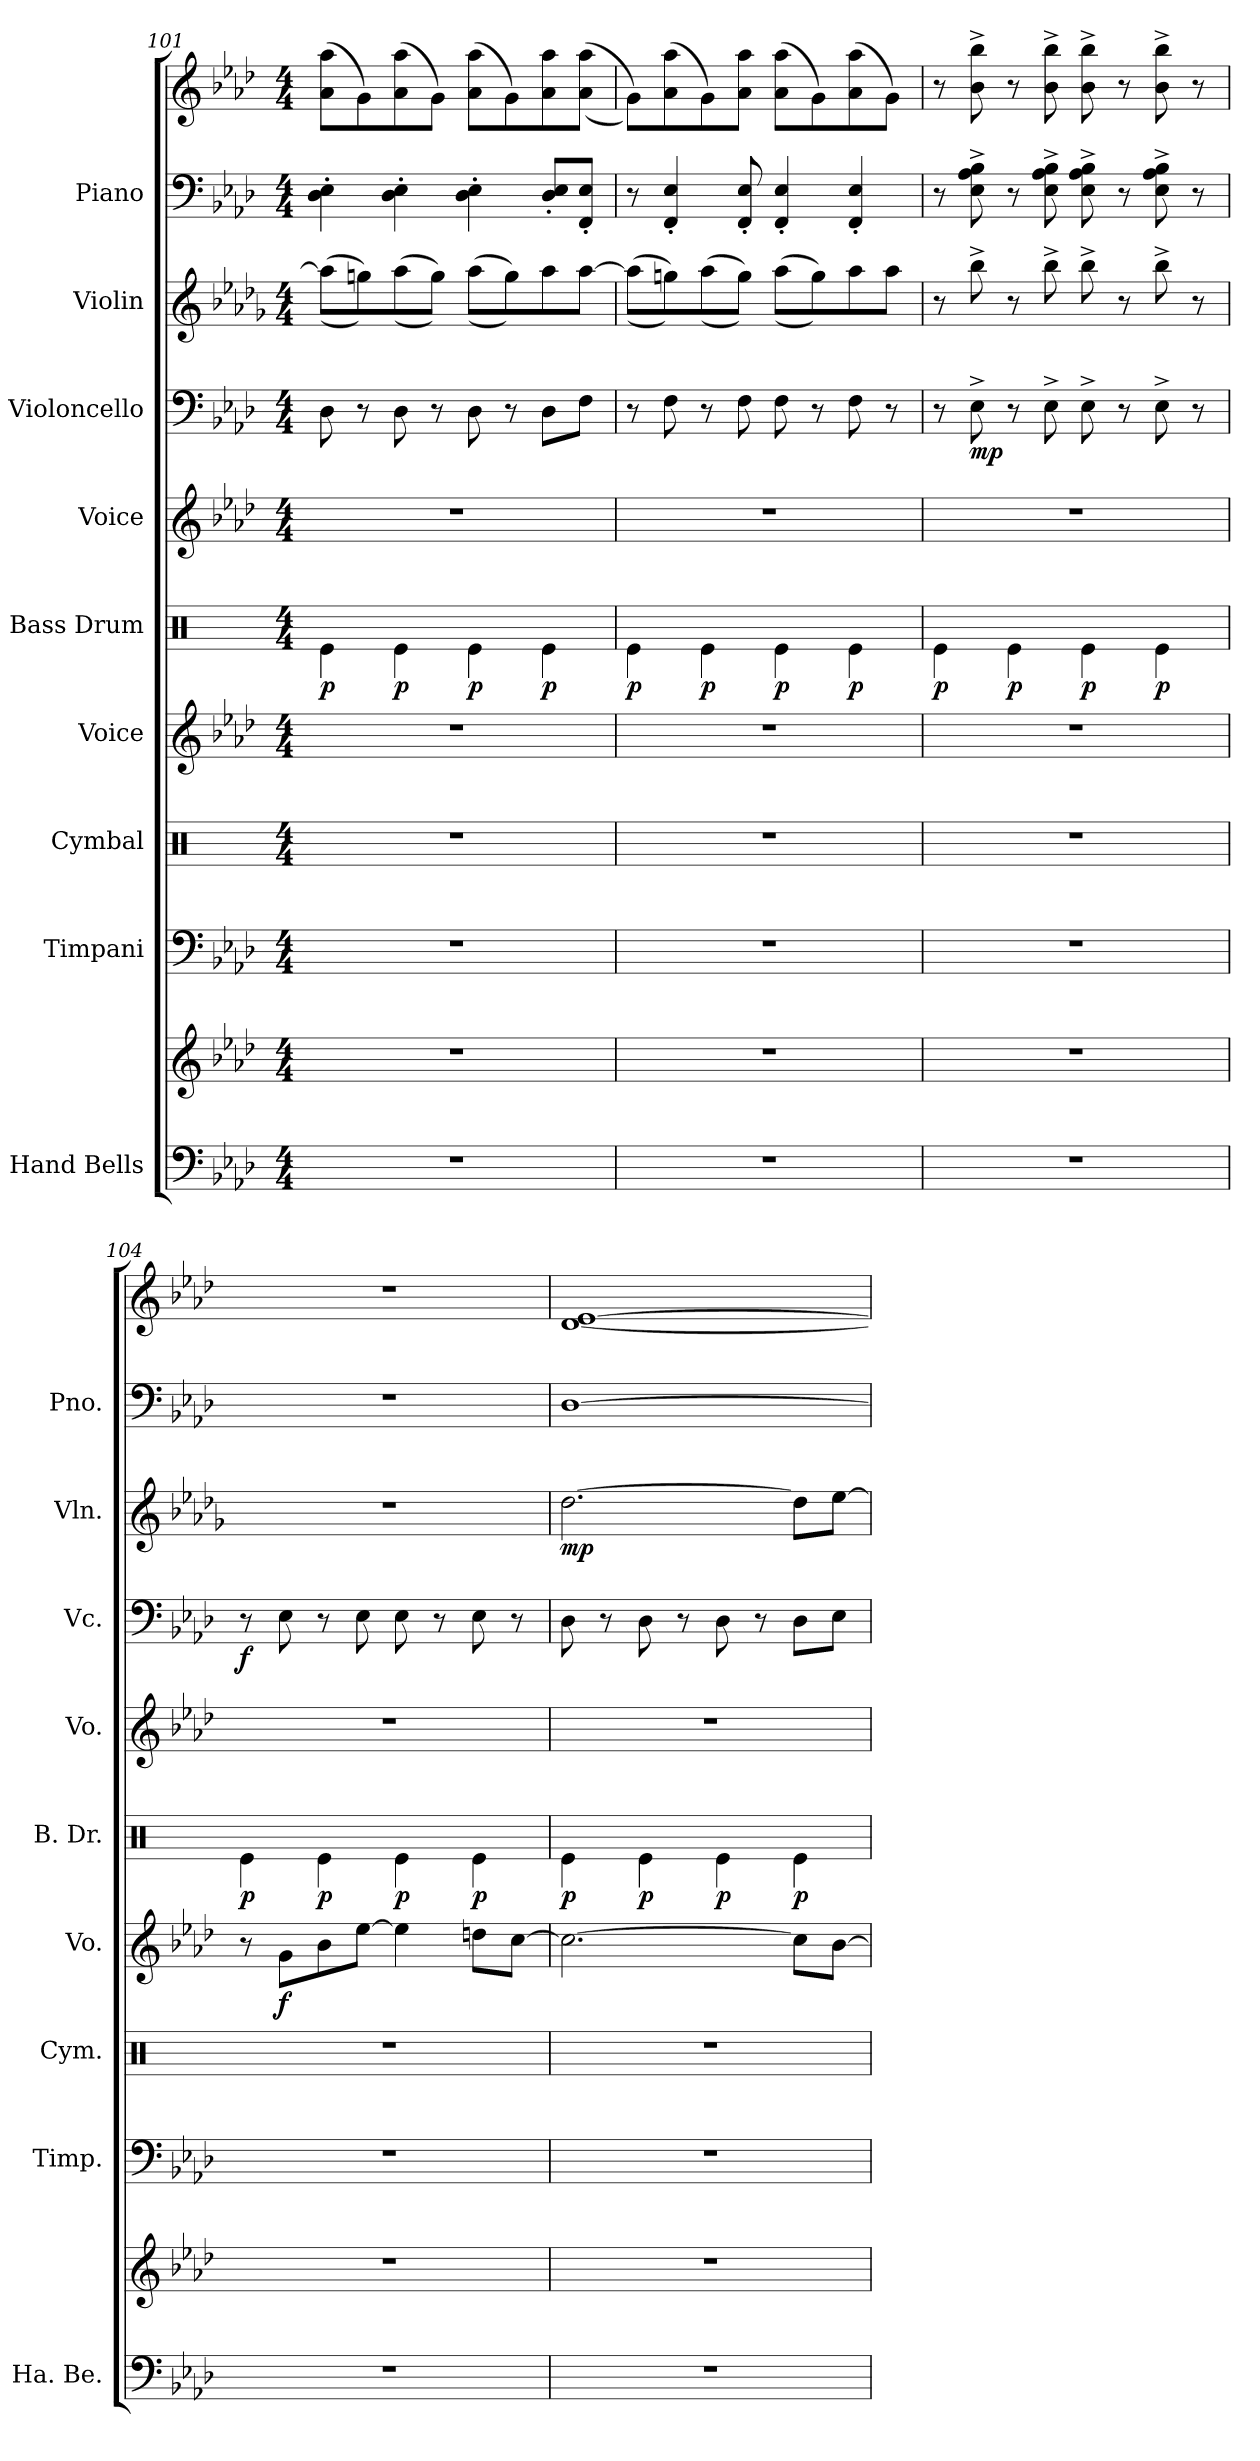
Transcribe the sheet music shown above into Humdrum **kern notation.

**kern	**kern	**kern	**kern	**kern	**dynam	**kern	**dynam	**kern	**kern	**dynam	**kern	**dynam	**kern	**kern
*part9	*part9	*part8	*part7	*part6	*part6	*part5	*part5	*part4	*part3	*part3	*part2	*part2	*part1	*part1
*staff11	*staff10	*staff9	*staff8	*staff7	*staff7	*staff6	*staff6	*staff5	*staff4	*staff4	*staff3	*staff3	*staff2	*staff1
*I"Hand Bells	*	*I"Timpani	*I"Cymbal	*I"Voice	*	*I"Bass Drum	*	*I"Voice	*I"Violoncello	*	*I"Violin	*	*I"Piano	*
*I'Ha. Be.	*	*I'Timp.	*I'Cym.	*I'Vo.	*	*I'B. Dr.	*	*I'Vo.	*I'Vc.	*	*I'Vln.	*	*I'Pno.	*
*clefF4	*clefG2	*clefF4	*clefX	*clefG2	*	*clefX	*	*clefG2	*clefF4	*	*clefG2	*	*clefF4	*clefG2
*k[b-e-a-d-]	*k[b-e-a-d-]	*k[b-e-a-d-]	*k[]	*k[b-e-a-d-]	*	*k[]	*	*k[b-e-a-d-]	*k[b-e-a-d-]	*	*k[b-e-a-d-g-]	*	*k[b-e-a-d-]	*k[b-e-a-d-]
*M4/4	*M4/4	*M4/4	*M4/4	*M4/4	*	*M4/4	*	*M4/4	*M4/4	*	*M4/4	*	*M4/4	*M4/4
=101	=101	=101	=101	=101	=101	=101	=101	=101	=101	=101	=101	=101	=101	=101
!	!	!	!	!	!	!	!LO:DY:b	!	!	!	!	!	!	!
1r	1r	1r	1r	1r	.	4Re\	p	1r	8D-\	.	((8aa-\L]	.	4D-\' 4E-\'	(8a-\ 8aa-\L
.	.	.	.	.	.	.	.	.	8r	.	8ggn\))	.	.	8g\)
!	!	!	!	!	!	!	!LO:DY:b	!	!	!	!	!	!	!
.	.	.	.	.	.	4Re\	p	.	8D-\	.	((8aa-\	.	4D-\' 4E-\'	(8a-\ 8aa-\
.	.	.	.	.	.	.	.	.	8r	.	8gg\J))	.	.	8g\J)
!	!	!	!	!	!	!	!LO:DY:b	!	!	!	!	!	!	!
.	.	.	.	.	.	4Re\	p	.	8D-\	.	((8aa-\L	.	4D-\' 4E-\'	(8a-\ 8aa-\L
.	.	.	.	.	.	.	.	.	8r	.	8gg\))	.	.	8g\)
!	!	!	!	!	!	!	!LO:DY:b	!	!	!	!	!	!	!
.	.	.	.	.	.	4Re\	p	.	8D-\L	.	8aa-\	.	8D-/' 8E-/'L	8a-\ 8aa-\
.	.	.	.	.	.	.	.	.	8F\J	.	[8aa-\J	.	8FF/' 8E-/'J	((8a-\ 8aa-\J
!!LO:PB:g=z
=102	=102	=102	=102	=102	=102	=102	=102	=102	=102	=102	=102	=102	=102	=102
!	!	!	!	!	!	!	!LO:DY:b	!	!	!	!	!	!	!
1r	1r	1r	1r	1r	.	4Re\	p	1r	8r	.	((8aa-\L]	.	8r	8g\L))
.	.	.	.	.	.	.	.	.	8F\	.	8ggn\))	.	4FF/' 4E-/'	(8a-\ 8aa-\
!	!	!	!	!	!	!	!LO:DY:b	!	!	!	!	!	!	!
.	.	.	.	.	.	4Re\	p	.	8r	.	((8aa-\	.	.	8g\)
.	.	.	.	.	.	.	.	.	8F\	.	8gg\J))	.	8FF/' 8E-/'	8a-\ 8aa-\J
!	!	!	!	!	!	!	!LO:DY:b	!	!	!	!	!	!	!
.	.	.	.	.	.	4Re\	p	.	8F\	.	((8aa-\L	.	4FF/' 4E-/'	(8a-\ 8aa-\L
.	.	.	.	.	.	.	.	.	8r	.	8gg\))	.	.	8g\)
!	!	!	!	!	!	!	!LO:DY:b	!	!	!	!	!	!	!
.	.	.	.	.	.	4Re\	p	.	8F\	.	8aa-\	.	4FF/' 4E-/'	(8a-\ 8aa-\
.	.	.	.	.	.	.	.	.	8r	.	8aa-\J	.	.	8g\J)
=103	=103	=103	=103	=103	=103	=103	=103	=103	=103	=103	=103	=103	=103	=103
!	!	!	!	!	!	!	!LO:DY:b	!	!	!	!	!	!	!
1r	1r	1r	1r	1r	.	4Re\	p	1r	8r	.	8r	.	8r	8r
!	!	!	!	!	!	!	!	!	!	!LO:DY:b	!	!	!	!
.	.	.	.	.	.	.	.	.	8E-^\	mp	8bb-^\	.	8E-\^ 8A-\^ 8B-\^	8b-\^ 8bb-\^
!	!	!	!	!	!	!	!LO:DY:b	!	!	!	!	!	!	!
.	.	.	.	.	.	4Re\	p	.	8r	.	8r	.	8r	8r
.	.	.	.	.	.	.	.	.	8E-^\	.	8bb-^\	.	8E-\^ 8A-\^ 8B-\^	8b-\^ 8bb-\^
!	!	!	!	!	!	!	!LO:DY:b	!	!	!	!	!	!	!
.	.	.	.	.	.	4Re\	p	.	8E-^\	.	8bb-^\	.	8E-\^ 8A-\^ 8B-\^	8b-\^ 8bb-\^
.	.	.	.	.	.	.	.	.	8r	.	8r	.	8r	8r
!	!	!	!	!	!	!	!LO:DY:b	!	!	!	!	!	!	!
.	.	.	.	.	.	4Re\	p	.	8E-^\	.	8bb-^\	.	8E-\^ 8A-\^ 8B-\^	8b-\^ 8bb-\^
.	.	.	.	.	.	.	.	.	8r	.	8r	.	8r	8r
=104	=104	=104	=104	=104	=104	=104	=104	=104	=104	=104	=104	=104	=104	=104
!	!	!	!	!	!	!	!LO:DY:b	!	!	!LO:DY:b	!	!	!	!
1r	1r	1r	1r	8r	.	4Re\	p	1r	8r	f	1r	.	1r	1r
!	!	!	!	!	!LO:DY:b	!	!	!	!	!	!	!	!	!
.	.	.	.	8g\L	f	.	.	.	8E-\	.	.	.	.	.
!	!	!	!	!	!	!	!LO:DY:b	!	!	!	!	!	!	!
.	.	.	.	8b-\	.	4Re\	p	.	8r	.	.	.	.	.
.	.	.	.	[8ee-\J	.	.	.	.	8E-\	.	.	.	.	.
!	!	!	!	!	!	!	!LO:DY:b	!	!	!	!	!	!	!
.	.	.	.	4ee-\]	.	4Re\	p	.	8E-\	.	.	.	.	.
.	.	.	.	.	.	.	.	.	8r	.	.	.	.	.
!	!	!	!	!	!	!	!LO:DY:b	!	!	!	!	!	!	!
.	.	.	.	8ddn\L	.	4Re\	p	.	8E-\	.	.	.	.	.
.	.	.	.	[8cc\J	.	.	.	.	8r	.	.	.	.	.
=105	=105	=105	=105	=105	=105	=105	=105	=105	=105	=105	=105	=105	=105	=105
!	!	!	!	!	!	!	!LO:DY:b	!	!	!	!	!LO:DY:b	!	!
1r	1r	1r	1r	2.cc\_	.	4Re\	p	1r	8D-\	.	[2.dd-\	mp	[1D-	[1d- [1e-
.	.	.	.	.	.	.	.	.	8r	.	.	.	.	.
!	!	!	!	!	!	!	!LO:DY:b	!	!	!	!	!	!	!
.	.	.	.	.	.	4Re\	p	.	8D-\	.	.	.	.	.
.	.	.	.	.	.	.	.	.	8r	.	.	.	.	.
!	!	!	!	!	!	!	!LO:DY:b	!	!	!	!	!	!	!
.	.	.	.	.	.	4Re\	p	.	8D-\	.	.	.	.	.
.	.	.	.	.	.	.	.	.	8r	.	.	.	.	.
!	!	!	!	!	!	!	!LO:DY:b	!	!	!	!	!	!	!
.	.	.	.	8cc\L]	.	4Re\	p	.	8D-\L	.	8dd-\L]	.	.	.
.	.	.	.	[8b-\J	.	.	.	.	8E-\J	.	[8ee-\J	.	.	.
=	=	=	=	=	=	=	=	=	=	=	=	=	=	=
*-	*-	*-	*-	*-	*-	*-	*-	*-	*-	*-	*-	*-	*-	*-
